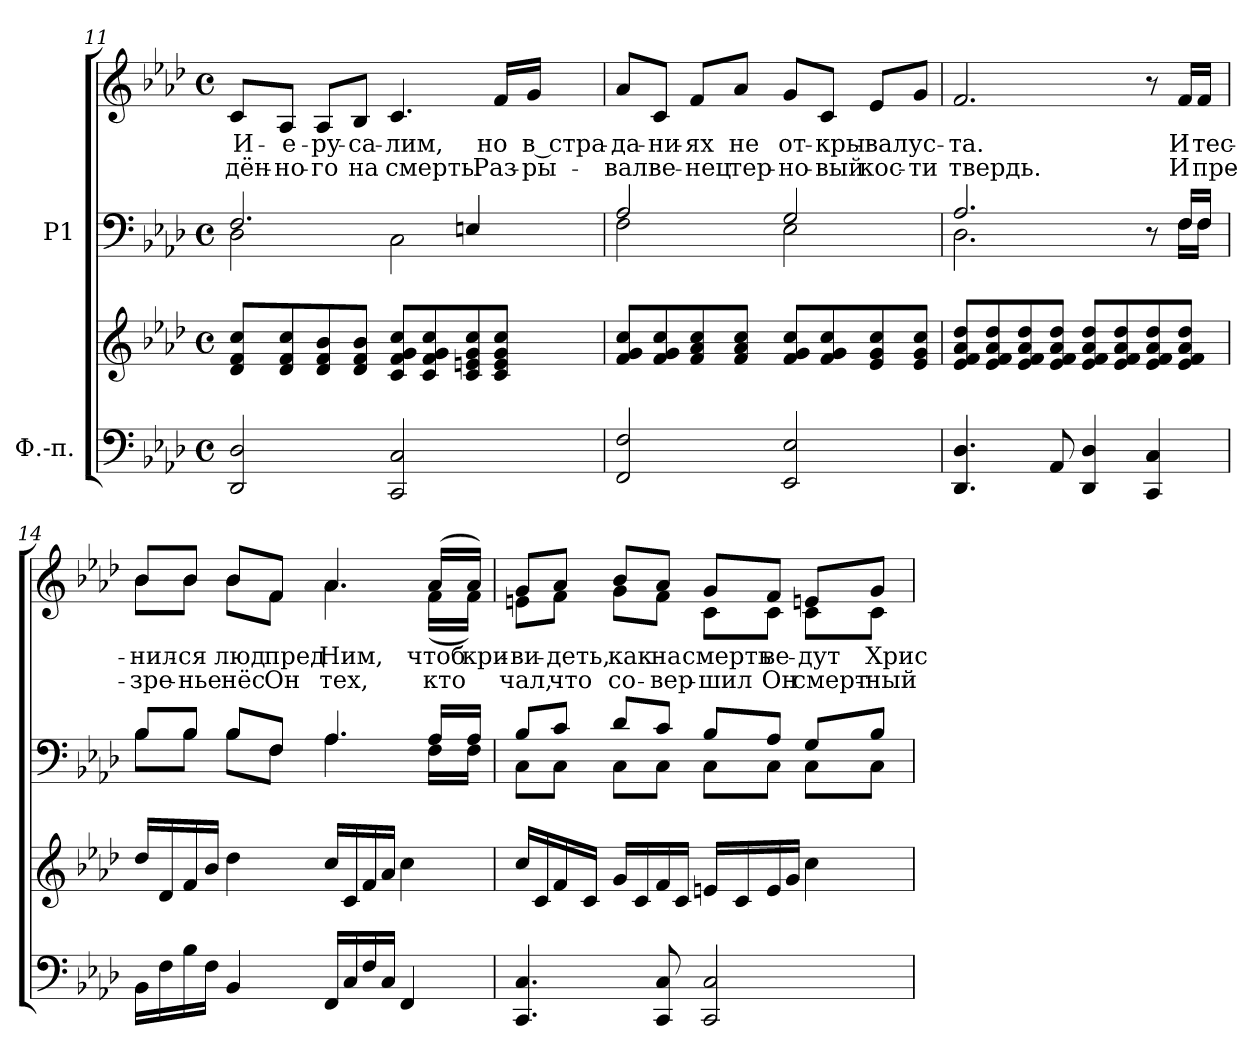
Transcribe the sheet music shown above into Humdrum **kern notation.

**kern	**kern	**kern	**kern	**text	**text
*part2	*part2	*part1	*part1	*part1	*part1
*staff4	*staff3	*staff2	*staff1	*staff1	*staff1
*I"Ф.-п.	*	*I"P1	*	*	*
*clefF4	*clefG2	*clefF4	*clefG2	*	*
*k[b-e-a-d-]	*k[b-e-a-d-]	*k[b-e-a-d-]	*k[b-e-a-d-]	*	*
*A-:	*A-:	*A-:	*A-:	*	*
*M4/4	*M4/4	*M4/4	*M4/4	*	*
*met(c)	*met(c)	*met(c)	*met(c)	*	*
=11	=11	=11	=11	=11	=11
*	*	*^	*	*	*
!	!	!	!	!	!LO:LY:b:color=#000000	!LO:LY:b:color=#000000
2DD-i/ 2D-i	8d-i/ 8fi 8cciL	2.Fi/	2D-i\	8ci/L	И-	-дён-
!	!	!	!	!	!LO:LY:b:color=#000000	!LO:LY:b:color=#000000
.	8d-i/ 8fi 8cci	.	.	8A-i/J	-е-	-но-
!	!	!	!	!	!LO:LY:b:color=#000000	!LO:LY:b:color=#000000
.	8d-i/ 8fi 8b-i	.	.	8A-i/L	-ру-	-го
!	!	!	!	!	!LO:LY:b:color=#000000	!LO:LY:b:color=#000000
.	8d-i/ 8fi 8b-iJ	.	.	8B-i/J	-са-	на
!	!	!	!	!	!LO:LY:b:color=#000000	!LO:LY:b:color=#000000
2CCi/ 2Ci	8ci/ 8fi 8gi 8cciL	.	2Ci\	4.ci/	-лим,	смерть.
.	8ci/ 8fi 8gi 8cci	.	.	.	.	.
.	8ci/ 8eni 8gi 8cci	4Eni/	.	.	.	.
!	!	!	!	!	!LO:LY:b:color=#000000	!LO:LY:b:color=#000000
.	8ci/ 8ei 8gi 8cciJ	.	.	16fi/LL	но	Раз-
!	!	!	!	!	!LO:LY:b:color=#000000	!LO:LY:b:color=#000000
.	.	.	.	16gi/JJ	в стра-	-ры-
=12	=12	=12	=12	=12	=12	=12
!	!	!	!	!	!LO:LY:b:color=#000000	!LO:LY:b:color=#000000
2FFi/ 2Fi	8fi/ 8gi 8cciL	2A-i/	2Fi\	8a-i/L	-да-	-вал
!	!	!	!	!	!LO:LY:b:color=#000000	!LO:LY:b:color=#000000
.	8fi/ 8gi 8cci	.	.	8ci/J	-ни-	ве-
!	!	!	!	!	!LO:LY:b:color=#000000	!LO:LY:b:color=#000000
.	8fi/ 8a-i 8cci	.	.	8fi/L	-ях	-нец
!	!	!	!	!	!LO:LY:b:color=#000000	!LO:LY:b:color=#000000
.	8fi/ 8a-i 8cciJ	.	.	8a-i/J	не	тер-
!	!	!	!	!	!LO:LY:b:color=#000000	!LO:LY:b:color=#000000
2EE-i/ 2E-i	8fi/ 8gi 8cciL	2Gi/	2E-i\	8gi/L	от-	-но-
!	!	!	!	!	!LO:LY:b:color=#000000	!LO:LY:b:color=#000000
.	8fi/ 8gi 8cci	.	.	8ci/J	-кры-	-вый
!	!	!	!	!	!LO:LY:b:color=#000000	!LO:LY:b:color=#000000
.	8e-i/ 8gi 8cci	.	.	8e-i/L	-вал	кос-
!	!	!	!	!	!LO:LY:b:color=#000000	!LO:LY:b:color=#000000
.	8e-i/ 8gi 8cciJ	.	.	8gi/J	ус-	-ти
!!LO:PB:g=z
=13	=13	=13	=13	=13	=13	=13
!	!	!	!	!	!LO:LY:b:color=#000000	!LO:LY:b:color=#000000
4.DD-i/ 4.D-i	8e-i/ 8fi 8a-i 8dd-iL	2.A-i/	2.D-i\	2.fi/	-та.	твердь.
.	8e-i/ 8fi 8a-i 8dd-i	.	.	.	.	.
.	8e-i/ 8fi 8a-i 8dd-i	.	.	.	.	.
8AA-i/	8e-i/ 8fi 8a-i 8dd-iJ	.	.	.	.	.
4DD-i/ 4D-i	8e-i/ 8fi 8a-i 8dd-iL	.	.	.	.	.
.	8e-i/ 8fi 8a-i 8dd-i	.	.	.	.	.
4CCi/ 4Ci	8e-i/ 8fi 8a-i 8dd-i	8r	8ryy	8r	.	.
!	!	!	!	!	!LO:LY:b:color=#000000	!LO:LY:b:color=#000000
.	8e-i/ 8fi 8a-i 8dd-iJ	16Fi/LL	16Fi\LL	16fi/LL	И	И
!	!	!	!	!	!LO:LY:b:color=#000000	!LO:LY:b:color=#000000
.	.	16Fi/JJ	16Fi\JJ	16fi/JJ	тес-	пре-
=14	=14	=14	=14	=14	=14	=14
!	!	!	!	!	!LO:LY:b:color=#000000	!LO:LY:b:color=#000000
*	*	*	*	*^	*	*
16BB-i\LL	16dd-i/LL	8B-i/L	8B-i\L	8b-i/L	8b-i\L	-нил-	-зре-
16Fi\	16d-i/	.	.	.	.	.	.
!	!	!	!	!	!	!LO:LY:b:color=#000000	!LO:LY:b:color=#000000
16B-i\	16fi/	8B-i/J	8B-i\J	8b-i/J	8b-i\J	-ся	-нье
16Fi\JJ	16b-i/JJ	.	.	.	.	.	.
!	!	!	!	!	!	!LO:LY:b:color=#000000	!LO:LY:b:color=#000000
4BB-i/	4dd-i\	8B-i/L	8B-i\L	8b-i/L	8b-i\L	люд	нёс
!	!	!	!	!	!	!LO:LY:b:color=#000000	!LO:LY:b:color=#000000
.	.	8Fi/J	8Fi\J	8fi/J	8fi\J	пред	Он
!	!	!	!	!	!	!LO:LY:b:color=#000000	!LO:LY:b:color=#000000
16FFi/LL	16cci/LL	4.A-i/	4.A-i\	4.a-i/	4.a-i\	Ним,	тех,
16Ci/	16ci/	.	.	.	.	.	.
16Fi/	16fi/	.	.	.	.	.	.
16Ci/JJ	16a-i/JJ	.	.	.	.	.	.
4FFi/	4cci\	.	.	.	.	.	.
!	!	!	!	!	!	!LO:LY:b:color=#000000	!LO:LY:b:color=#000000
.	.	16A-i/LL	16Fi\LL	(16a-i/LL	(16fi\LL	чтоб	кто
!	!	!	!	!	!	!LO:LY:b:color=#000000	!
.	.	16A-i/JJ	16Fi\JJ	16a-i/JJ)	16fi\JJ)	кри-	.
=15	=15	=15	=15	=15	=15	=15	=15
!	!	!	!	!	!	!LO:LY:b:color=#000000	!LO:LY:b:color=#000000
4.CCi/ 4.Ci	16cci/LL	8B-i/L	8Ci\L	8gi/L	8eni\L	ви-	-чал,
.	16ci/	.	.	.	.	.	.
!	!	!	!	!	!	!LO:LY:b:color=#000000	!LO:LY:b:color=#000000
.	16fi/	8ci/J	8Ci\J	8a-i/J	8fi\J	-деть,	что
.	16ci/JJ	.	.	.	.	.	.
!	!	!	!	!	!	!LO:LY:b:color=#000000	!LO:LY:b:color=#000000
.	16gi/LL	8d-i/L	8Ci\L	8b-i/L	8gi\L	как	со-
.	16ci/	.	.	.	.	.	.
!	!	!	!	!	!	!LO:LY:b:color=#000000	!LO:LY:b:color=#000000
8CCi/ 8Ci	16fi/	8ci/J	8Ci\J	8a-i/J	8fi\J	на	-вер-
.	16ci/JJ	.	.	.	.	.	.
!	!	!	!	!	!	!LO:LY:b:color=#000000	!LO:LY:b:color=#000000
2CCi/ 2Ci	16eni/LL	8B-i/L	8Ci\L	8gi/L	8ci\L	смерть	-шил
.	16ci/	.	.	.	.	.	.
!	!	!	!	!	!	!LO:LY:b:color=#000000	!LO:LY:b:color=#000000
.	16ei/	8A-i/J	8Ci\J	8fi/J	8ci\J	ве-	Он
.	16gi/JJ	.	.	.	.	.	.
!	!	!	!	!	!	!LO:LY:b:color=#000000	!LO:LY:b:color=#000000
.	4cci\	8Gi/L	8Ci\L	8eni/L	8ci\L	-дут	смерт-
!	!	!	!	!	!	!LO:LY:b:color=#000000	!LO:LY:b:color=#000000
.	.	8B-i/J	8Ci\J	8gi/J	8ci\J	Хрис-	-ный
*	*	*v	*v	*	*	*	*
*	*	*	*v	*v	*	*
=	=	=	=	=	=
*-	*-	*-	*-	*-	*-
